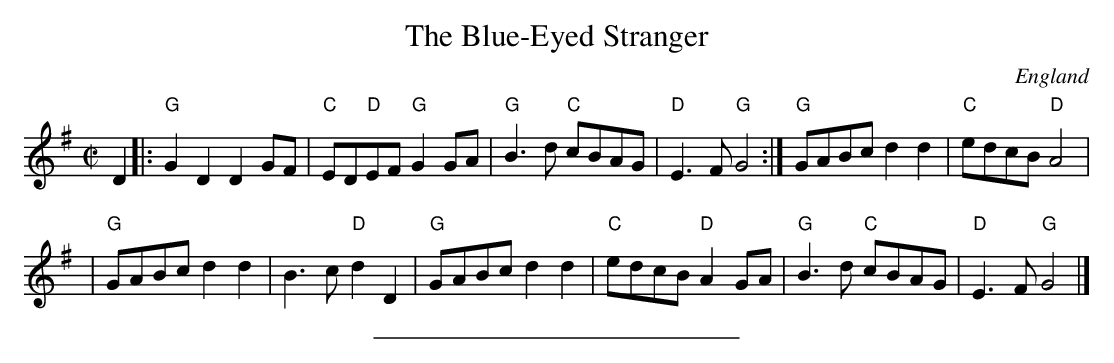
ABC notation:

X:1
T:The Blue-Eyed Stranger
O:England
M: C|
L:1/8
K:G
D2 \
|: "G"G2D2 D2GF | "C"ED"D"EF "G"G2GA | "G"B3d "C"cBAG \
| "D"E3F "G"G4 :| "G"GABc d2d2 | "C"edcB "D"A4 |
| "G"GABc d2d2 | B3c "D"d2D2 | "G"GABc d2d2 \
| "C"edcB "D"A2GA | "G"B3d "C"cBAG | "D"E3F "G"G4 |]
%%sep 5 5 234
K:C
x4 x4 x4 x4 x4 x4 x4 x4 |
x4 x4 x4 x4 x4 x4 x4 x4 |
x4 x4 x4 x4 x4 x4 x4 x4 |
x4 x4 x4 x4 x4 x4 x4 x4 |
x4 x4 x4 x4 x4 x4 x4 x4 |
x4 x4 x4 x4 x4 x4 x4 x4 |
